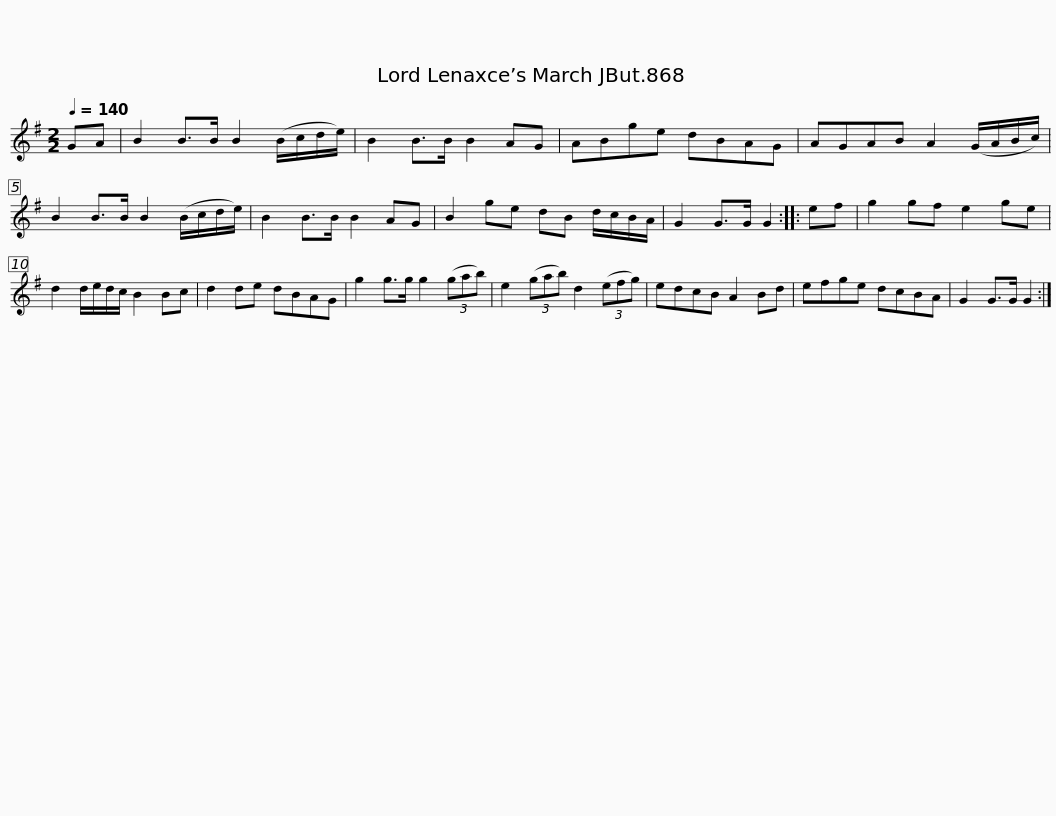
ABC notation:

X:1
L:1/8
Q:1/4=140
M:2/2
I:linebreak $
K:G
V:1 treble
V:1
 GA | B2 B>B B2 (B/c/d/e/) | B2 B>B B2 AG | ABge dBAG | AGAB A2 (G/A/B/c/) | %5
 B2 B>B B2 (B/c/d/e/) |$ B2 B>B B2 AG | B2 ge dB d/c/B/A/ | G2 G>G G2 :: ef | %10
 g2 gf e2 ge | d2 d/e/d/c/ B2 Bc | d2 de dBAG |$ g2 g>g g2 (3(gab) | e2 (3(gab) d2 (3(efg) | %15
 edcB A2 Bd | efge dcBA | G2 G>G G2 :| %18
